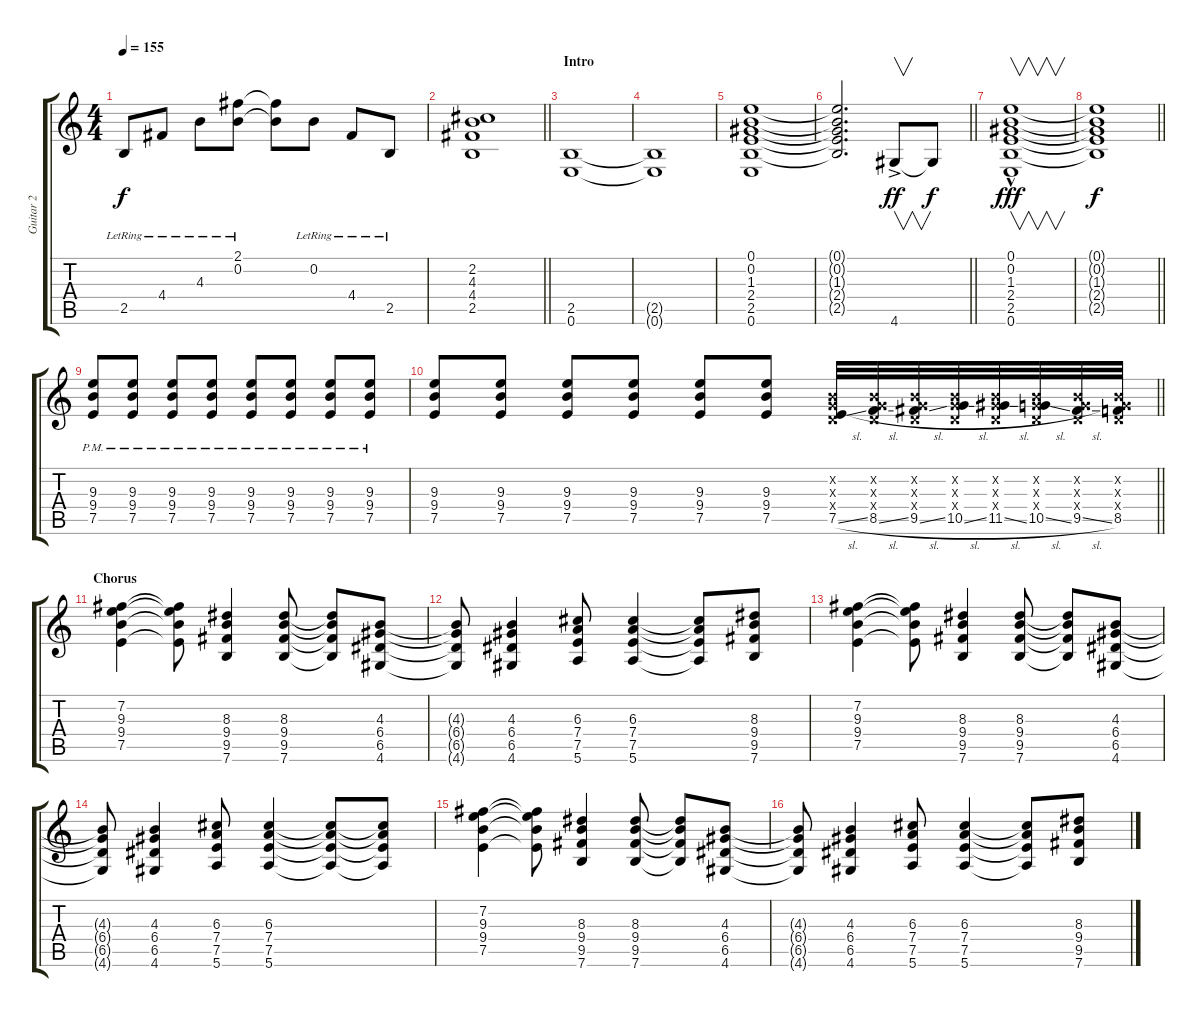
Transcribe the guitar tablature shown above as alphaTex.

\track ("Guitar 2" "Guitar 2") {instrument overdrivenguitar}
\staff {score tabs}
\tuning (E4 B3 G3 D3 A2 E2) {hide}
\ts (4 4)
\tempo 155
\clef g2
\ks c
2.5{lr}.8{dy f} 4.4{lr}.8 4.3{lr}.8 (2.1{lr} 0.2{lr}).8 (2.1{t} 0.2{t}).8 0.2{lr}.8 4.4{lr}.8 2.5{lr}.8 |
\barLineRight lightlight
(2.2 4.3 4.4 2.5).1 |
\section ("" "Intro")
(2.5 0.6).1 |
(2.5{t} 0.6{t}).1 |
(0.1 0.2 1.3 2.4 2.5 0.6).1 |
\barLineRight lightlight
(0.1{t} 0.2{t} 1.3{t} 2.4{t} 2.5{t}).2{d} 4.6{ac}.8{v dy ff} 4.6{t}.8{dy f} |
(0.1 0.2 1.3 2.4 2.5 0.6{hac}).1{v dy fff} |
\barLineRight lightlight
(0.1{t} 0.2{t} 1.3{t} 2.4{t} 2.5{t}).1{dy f} |
(9.3{pm} 9.4{pm} 7.5{pm}).8 (9.3{pm} 9.4{pm} 7.5{pm}).8 (9.3{pm} 9.4{pm} 7.5{pm}).8 (9.3{pm} 9.4{pm} 7.5{pm}).8 (9.3{pm} 9.4{pm} 7.5{pm}).8 (9.3{pm} 9.4{pm} 7.5{pm}).8 (9.3{pm} 9.4{pm} 7.5{pm}).8 (9.3{pm} 9.4{pm} 7.5{pm}).8 |
\barLineRight lightlight
(9.3 9.4 7.5).8 (9.3 9.4 7.5).8 (9.3 9.4 7.5).8 (9.3 9.4 7.5).8 (9.3 9.4 7.5).8 (9.3 9.4 7.5).8 (0.2{x} 0.3{x} 0.4{x} 7.5{sl}).32 (0.2{x} 0.3{x} 0.4{x} 8.5{sl}).32 (0.2{x} 0.3{x} 0.4{x} 9.5{sl}).32 (0.2{x} 0.3{x} 0.4{x} 10.5{sl}).32 (0.2{x} 0.3{x} 0.4{x} 11.5{sl}).32 (0.2{x} 0.3{x} 0.4{x} 10.5{sl}).32 (0.2{x} 0.3{x} 0.4{x} 9.5{sl}).32 (0.2{x} 0.3{x} 0.4{x} 8.5).32 |
\section ("" "Chorus")
(7.2 9.3 9.4 7.5).4 (7.2{t} 9.3{t} 9.4{t} 7.5{t}).8 (8.3 9.4 9.5 7.6).4 (8.3 9.4 9.5 7.6).8 (8.3{t} 9.4{t} 9.5{t} 7.6{t}).8 (4.3 6.4 6.5 4.6).8 |
(4.3{t} 6.4{t} 6.5{t} 4.6{t}).8 (4.3 6.4 6.5 4.6).4 (6.3 7.4 7.5 5.6).8 (6.3 7.4 7.5 5.6).4 (6.3{t} 7.4{t} 7.5{t} 5.6{t}).8 (8.3 9.4 9.5 7.6).8 |
(7.2 9.3 9.4 7.5).4 (7.2{t} 9.3{t} 9.4{t} 7.5{t}).8 (8.3 9.4 9.5 7.6).4 (8.3 9.4 9.5 7.6).8 (8.3{t} 9.4{t} 9.5{t} 7.6{t}).8 (4.3 6.4 6.5 4.6).8 |
(4.3{t} 6.4{t} 6.5{t} 4.6{t}).8 (4.3 6.4 6.5 4.6).4 (6.3 7.4 7.5 5.6).8 (6.3 7.4 7.5 5.6).4 (6.3{t} 7.4{t} 7.5{t} 5.6{t}).8 (6.3{t} 7.4{t} 7.5{t} 5.6{t}).8 |
(7.2 9.3 9.4 7.5).4 (7.2{t} 9.3{t} 9.4{t} 7.5{t}).8 (8.3 9.4 9.5 7.6).4 (8.3 9.4 9.5 7.6).8 (8.3{t} 9.4{t} 9.5{t} 7.6{t}).8 (4.3 6.4 6.5 4.6).8 |
(4.3{t} 6.4{t} 6.5{t} 4.6{t}).8 (4.3 6.4 6.5 4.6).4 (6.3 7.4 7.5 5.6).8 (6.3 7.4 7.5 5.6).4 (6.3{t} 7.4{t} 7.5{t} 5.6{t}).8 (8.3 9.4 9.5 7.6).8
